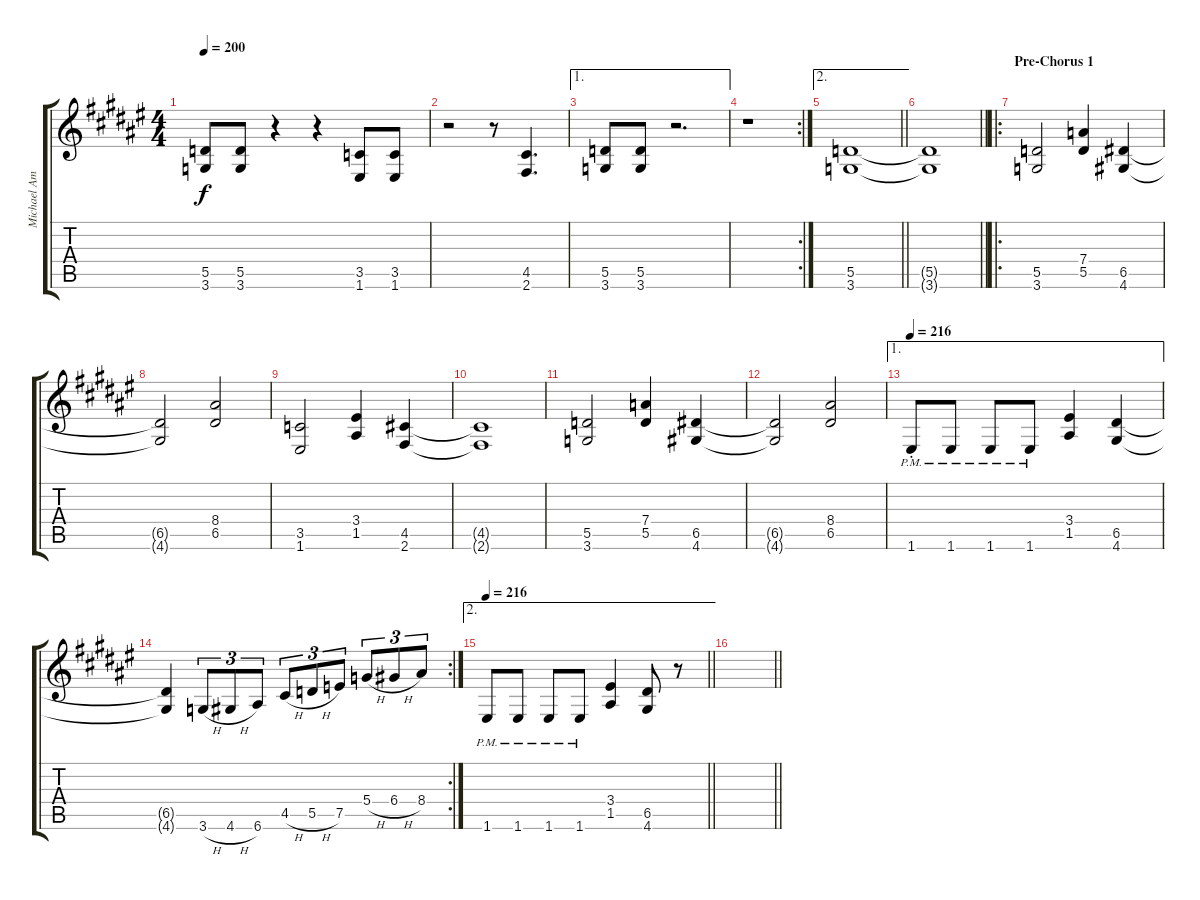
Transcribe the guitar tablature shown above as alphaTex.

\track ("Michael Ammot" "Michael Am") {instrument distortionguitar}
\staff {score tabs}
\tuning (E4 B3 G3 D3 A2 E2) {hide}
\ts (4 4)
\tempo 200
\clef g2
\ks f#
(5.5 3.6).8{dy f} (5.5 3.6).8 r.4 r.4 (3.5 1.6).8 (3.5 1.6).8 |
r.2 r.8 (4.5 2.6).4{d} |
\ae 1
(5.5 3.6).8 (5.5 3.6).8 r.2{d} |
\rc 2
r.1 |
\ae 2
\barLineRight lightlight
(5.5 3.6).1 |
\barLineRight lightlight
(5.5{t} 3.6{t}).1 |
\ro
\section ("" "Pre-Chorus 1")
(5.5 3.6).2 (7.4 5.5).4 (6.5 4.6).4 |
(6.5{t} 4.6{t}).2 (8.4 6.5).2 |
(3.5 1.6).2 (3.4 1.5).4 (4.5 2.6).4 |
(4.5{t} 2.6{t}).1 |
(5.5 3.6).2 (7.4 5.5).4 (6.5 4.6).4 |
(6.5{t} 4.6{t}).2 (8.4 6.5).2 |
\ae 1
\tempo 216
1.6{pm st}.8 1.6{pm}.8 1.6{pm}.8 1.6{pm}.8 (3.4 1.5).4 (6.5 4.6).4 |
\rc 2
(6.5{t} 4.6{t}).4 3.6{h}.8{tu (3 2)} 4.6{h}.8{tu (3 2)} 6.6.8{tu (3 2)} 4.5{h}.8{tu (3 2)} 5.5{h}.8{tu (3 2)} 7.5.8{tu (3 2)} 5.4{h}.8{tu (3 2)} 6.4{h}.8{tu (3 2)} 8.4.8{tu (3 2)} |
\ae 2
\tempo 216
\barLineRight lightlight
1.6{pm}.8 1.6{pm}.8 1.6{pm}.8 1.6{pm}.8 (3.4 1.5).4 (6.5 4.6).8 r.8 |
\barLineRight lightlight
